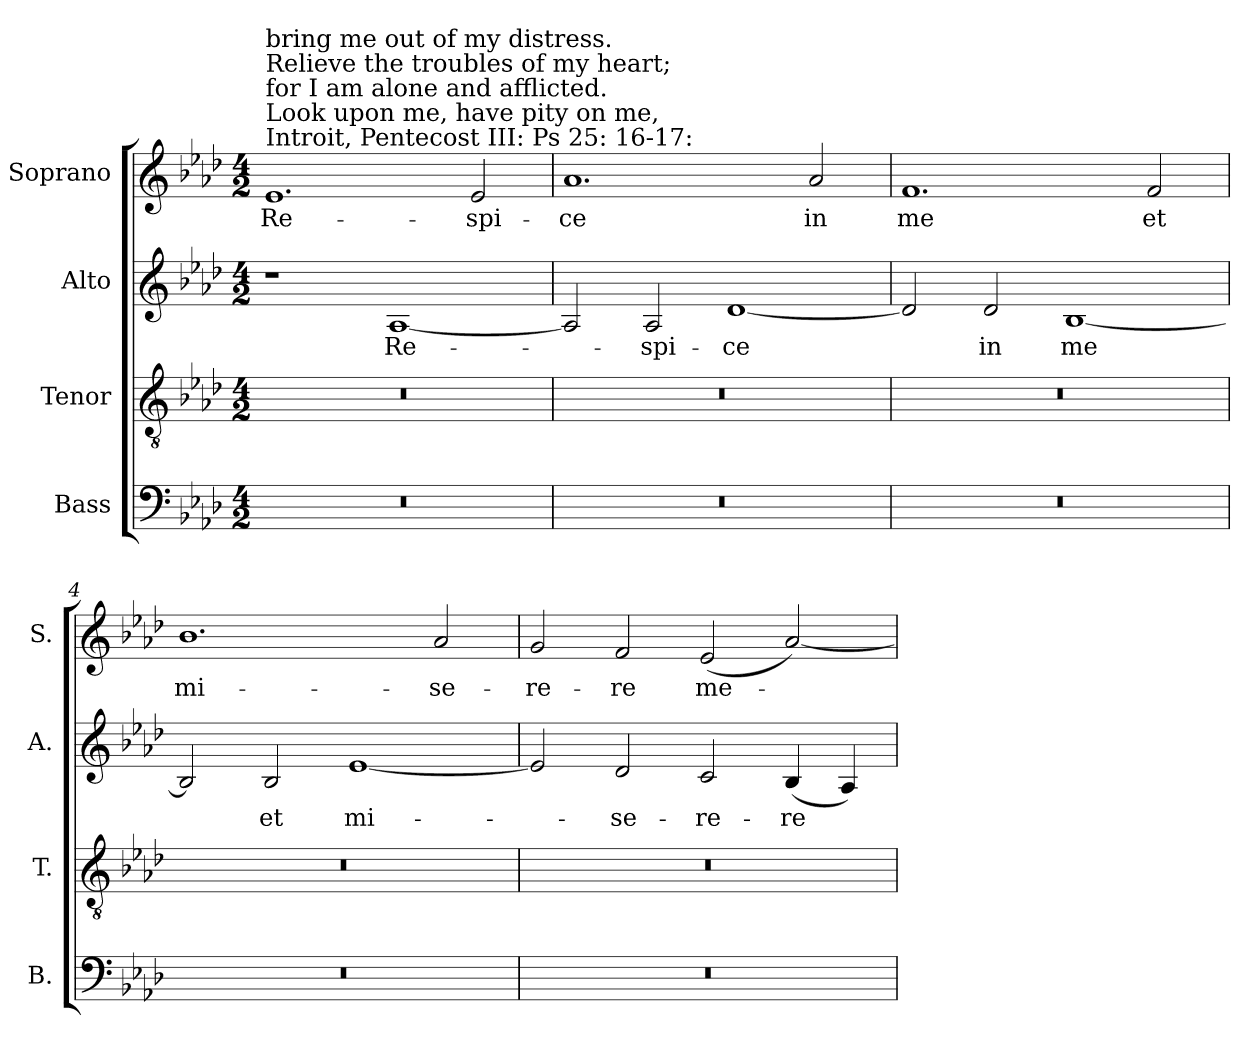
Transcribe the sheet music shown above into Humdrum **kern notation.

**kern	**kern	**kern	**text	**kern	**text
*part4	*part3	*part2	*part2	*part1	*part1
*staff4	*staff3	*staff2	*staff2	*staff1	*staff1
*I"Bass	*I"Tenor	*I"Alto	*	*I"Soprano	*
*I'B.	*I'T.	*I'A.	*	*I'S.	*
!!LO:PB:g=z
*clefF4	*clefGv2	*clefG2	*	*clefG2	*
*	*ITrd7c12	*	*	*	*
*k[b-e-a-d-]	*k[b-e-a-d-]	*k[b-e-a-d-]	*	*k[b-e-a-d-]	*
*A-:	*A-:	*A-:	*	*A-:	*
*M4/2	*M4/2	*M4/2	*	*M4/2	*
*MM192	*MM192	*MM192	*	*MM192	*
=1	=1	=1	=1	=1	=1
!LO:N:vis=1	!LO:N:vis=1	!	!	!	!
!	!	!	!	!LO:TX:a:t=Introit, Pentecost III&colon;  Ps 25&colon; 16-17&colon;	!
!	!	!	!	!LO:TX:t=Look upon me, have pity on me,	!
!	!	!	!	!LO:TX:t=for I am alone and afflicted.	!
!	!	!	!	!LO:TX:t=Relieve the troubles of my heart;	!
!	!	!	!	!LO:TX:t=bring me out of my distress.	!
!	!	!	!	!	!LO:LY:b:color=#000000
0r	0r	1r	.	1.e-i	Re-
!	!	!	!LO:LY:b:color=#000000	!	!
.	.	[1A-i	Re-	.	.
!	!	!	!	!	!LO:LY:b:color=#000000
.	.	.	.	2e-i/	-spi-
=2	=2	=2	=2	=2	=2
!LO:N:vis=1	!LO:N:vis=1	!	!	!	!
!	!	!	!	!	!LO:LY:b:color=#000000
0r	0r	2A-i/]	.	1.a-i	-ce
!	!	!	!LO:LY:b:color=#000000	!	!
.	.	2A-i/	-spi-	.	.
!	!	!	!LO:LY:b:color=#000000	!	!
.	.	[1d-i	-ce	.	.
!	!	!	!	!	!LO:LY:b:color=#000000
.	.	.	.	2a-i/	in
=3	=3	=3	=3	=3	=3
!LO:N:vis=1	!LO:N:vis=1	!	!	!	!
!	!	!	!	!	!LO:LY:b:color=#000000
0r	0r	2d-i/]	.	1.fi	me
!	!	!	!LO:LY:b:color=#000000	!	!
.	.	2d-i/	in	.	.
!	!	!	!LO:LY:b:color=#000000	!	!
.	.	[1B-i	me	.	.
!	!	!	!	!	!LO:LY:b:color=#000000
.	.	.	.	2fi/	et
=4	=4	=4	=4	=4	=4
!LO:N:vis=1	!LO:N:vis=1	!	!	!	!
!	!	!	!	!	!LO:LY:b:color=#000000
0r	0r	2B-i/]	.	1.b-i	mi-
!	!	!	!LO:LY:b:color=#000000	!	!
.	.	2B-i/	et	.	.
!	!	!	!LO:LY:b:color=#000000	!	!
.	.	[1e-i	mi-	.	.
!	!	!	!	!	!LO:LY:b:color=#000000
.	.	.	.	2a-i/	-se-
=5	=5	=5	=5	=5	=5
!LO:N:vis=1	!LO:N:vis=1	!	!	!	!
!	!	!	!	!	!LO:LY:b:color=#000000
0r	0r	2e-i/]	.	2gi/	-re-
!	!	!	!LO:LY:b:color=#000000	!	!
!	!	!	!	!	!LO:LY:b:color=#000000
.	.	2d-i/	-se-	2fi/	-re
!	!	!	!LO:LY:b:color=#000000	!	!
!	!	!	!	!	!LO:LY:b:color=#000000
.	.	2ci/	-re-	(2e-i/	me-
!	!	!	!LO:LY:b:color=#000000	!	!
.	.	(4B-i/	-re	[2a-i/)	.
.	.	4A-i/)	.	.	.
=	=	=	=	=	=
*-	*-	*-	*-	*-	*-
